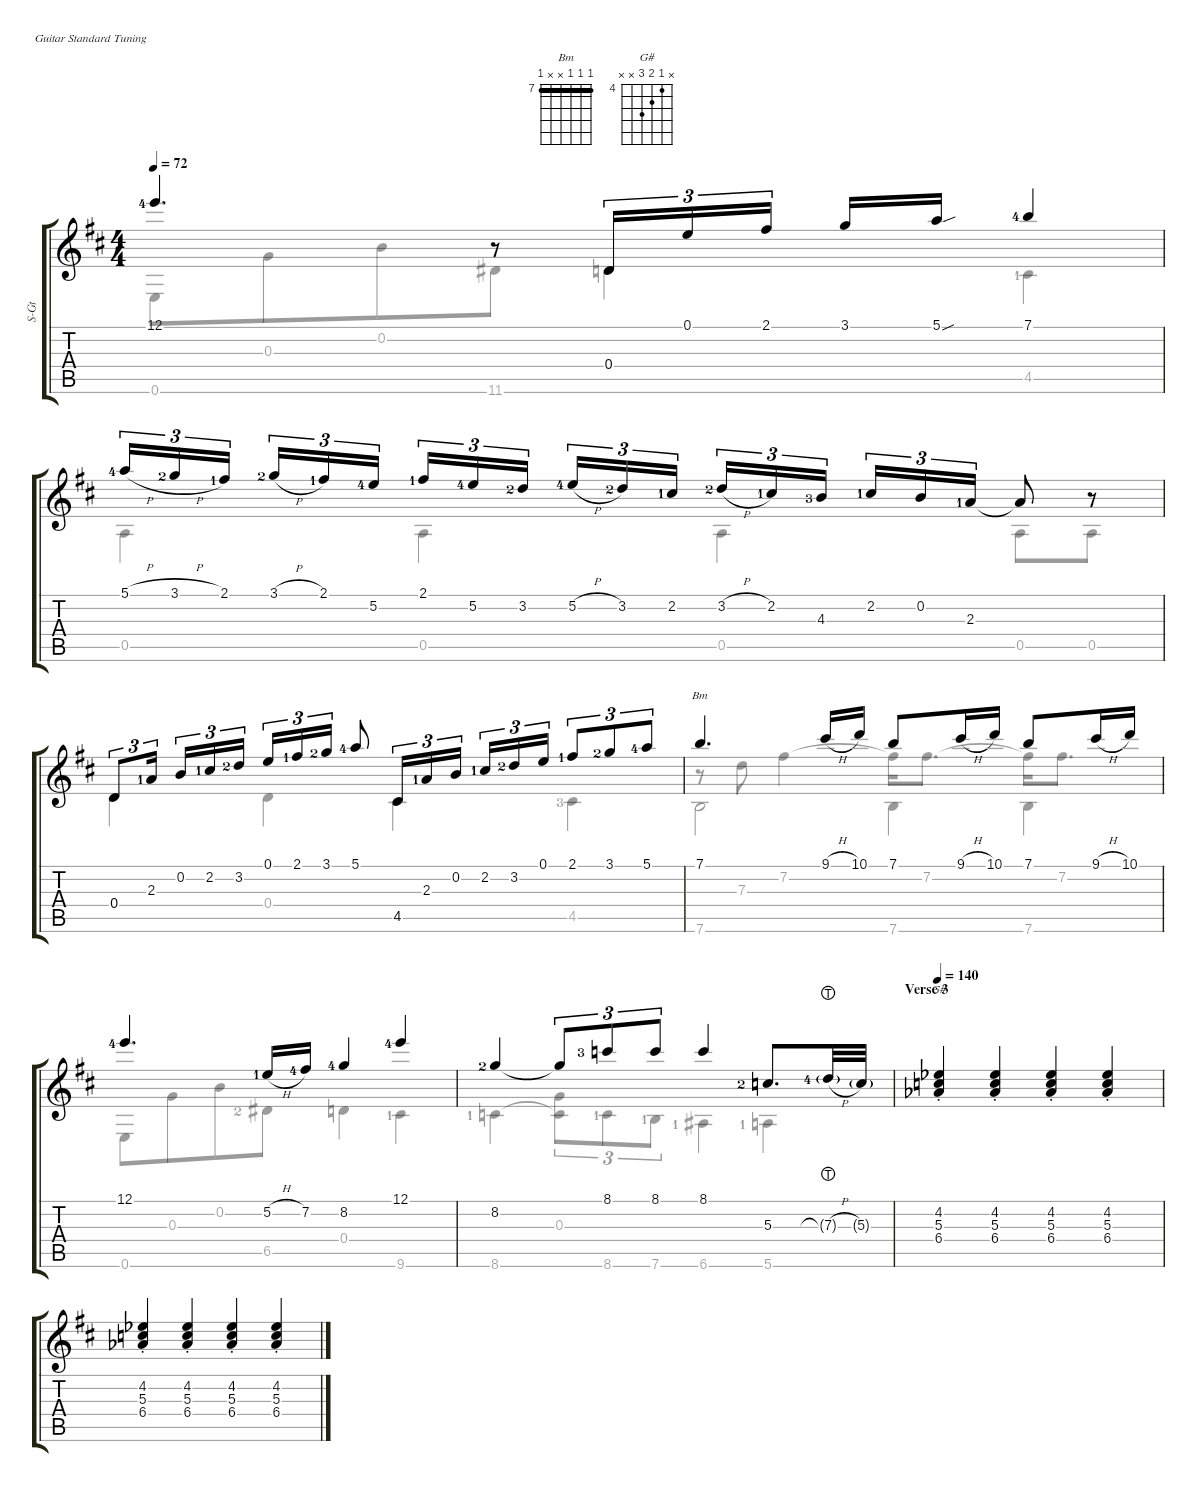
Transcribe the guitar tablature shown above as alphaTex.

\defaultSystemsLayout 4
\hideDynamics
\bracketExtendMode groupsimilarinstruments
\otherSystemsTrackNameOrientation horizontal
\defaultBarNumberDisplay Hide
\track ("Classic Guitar\n" "S-Gt") {instrument acousticguitarnylon}
\staff {score tabs}
\tuning (E4 B3 G3 D3 A2 E2)
\chord ("Bm" 7 7 7 x x 7) {firstfret 7 barre (7 7 7)}
\chord ("G#" x 4 5 6 x x) {firstfret 4}
\voice
\ts (4 4)
\tempo 72
\clef g2
\scale
0.97039
\ks d
12.1{lf 5 acc forcenatural}.4{d dy mf beam Up} r.8{beam Up} 0.4{acc forcenatural}.16{tu (3 2) beam Up} 0.1{acc forcenatural}.16{tu (3 2) beam Up} 2.1{acc #}.16{tu (3 2) beam Up} 3.1{acc forcenatural}.16{beam Up} 5.1{sou acc forcenatural}.16{beam Up} 7.1{lf 5 acc forcenatural}.4{beam Up} |
\scale
1.04282 5.1{h lf 5 acc forcenatural}.16{tu (3 2) beam Up} 3.1{h lf 3 acc forcenatural}.16{tu (3 2) beam Up} 2.1{lf 2 acc #}.16{tu (3 2) beam Up} 3.1{h lf 3 acc forcenatural}.16{tu (3 2) beam Up} 2.1{lf 2 acc #}.16{tu (3 2) beam Up} 5.2{lf 5 acc forcenatural}.16{tu (3 2) beam Up} 2.1{lf 2 acc #}.16{tu (3 2) beam Up} 5.2{lf 5 acc forcenatural}.16{tu (3 2) beam Up} 3.2{lf 3 acc forcenatural}.16{tu (3 2) beam Up} 5.2{h lf 5 acc forcenatural}.16{tu (3 2) beam Up} 3.2{lf 3 acc forcenatural}.16{tu (3 2) beam Up} 2.2{lf 2 acc #}.16{tu (3 2) beam Up} 3.2{h lf 3 acc forcenatural}.16{tu (3 2) beam Up} 2.2{lf 2 acc #}.16{tu (3 2) beam Up} 4.3{lf 4 acc forcenatural}.16{tu (3 2) beam Up} 2.2{lf 2 acc #}.16{tu (3 2) beam Up} 0.2{acc forcenatural}.16{tu (3 2) beam Up} 2.3{lf 2 acc forcenatural}.16{tu (3 2) beam Up} 2.3{t acc forcenatural}.8{beam Up} r.8{beam Up} |
\scale
1.09045 0.4{acc forcenatural}.8{tu (3 2) beam Up} 2.3{lf 2 acc forcenatural}.16{tu (3 2) beam Up} 0.2{acc forcenatural}.16{tu (3 2) beam Up} 2.2{lf 2 acc #}.16{tu (3 2) beam Up} 3.2{lf 3 acc forcenatural}.16{tu (3 2) beam Up} 0.1{acc forcenatural}.16{tu (3 2) beam Up} 2.1{lf 2 acc #}.16{tu (3 2) beam Up} 3.1{lf 3 acc forcenatural}.16{tu (3 2) beam Up} 5.1{lf 5 acc forcenatural}.8{beam Up} 4.5{acc #}.16{tu (3 2) beam Up} 2.3{lf 2 acc forcenatural}.16{tu (3 2) beam Up} 0.2{acc forcenatural}.16{tu (3 2) beam Up} 2.2{lf 2 acc #}.16{tu (3 2) beam Up} 3.2{lf 3 acc forcenatural}.16{tu (3 2) beam Up} 0.1{acc forcenatural}.16{tu (3 2) beam Up} 2.1{lf 2 acc #}.8{tu (3 2) beam Up} 3.1{lf 3 acc forcenatural}.8{tu (3 2) beam Up} 5.1{lf 5 acc forcenatural}.8{tu (3 2) beam Up} |
\scale
0.909553 7.1{acc forcenatural}.4{d ch "Bm" beam Up} 9.1{h acc #}.16{beam Up} 10.1{acc forcenatural}.16{beam Up} 7.1{acc forcenatural}.8{beam Up} 9.1{h acc #}.16{beam Up} 10.1{acc forcenatural}.16{beam Up} 7.1{acc forcenatural}.8{beam Up} 9.1{h acc #}.16{beam Up} 10.1{acc forcenatural}.16{beam Up} |
\scale
1.07269 12.1{lf 5 acc forcenatural}.4{d beam Up} 5.2{h lf 2 acc forcenatural}.16{beam Up} 7.2{lf 5 acc #}.16{beam Up} 8.2{lf 5 acc forcenatural}.4{beam Up} 12.1{lf 5 acc forcenatural}.4{beam Up} |
\scale
0.927308 8.2{lf 3 acc forcenatural}.4{beam Up} 8.2{t acc forcenatural}.8{tu (3 2) beam Up} 8.1{lf 4 acc forcenatural}.8{tu (3 2) beam Up} 8.1{acc forcenatural}.8{tu (3 2) beam Up} 8.1{acc forcenatural}.4{beam Up} 5.3{lf 3 acc forcenatural}.8{d beam Up} 7.3{h lht g lf 5 acc forcenatural}.32{beam Up} 5.3{g acc forcenatural}.32{beam Up} |
\section ("" "Verse 3")
\tempo 140
\scale
0.980175 (4.2{st acc b} 5.3{st acc forcenatural} 6.4{st acc b}).4{ch "G#" beam Up beam merge} (4.2{st acc b} 5.3{st acc forcenatural} 6.4{st acc b}).4{beam Up beam merge} (4.2{st acc b} 5.3{st acc forcenatural} 6.4{st acc b}).4{beam Up beam merge} (4.2{st acc b} 5.3{st acc forcenatural} 6.4{st acc b}).4{beam Up beam merge} |
(4.2{st acc b} 5.3{st acc forcenatural} 6.4{st acc b}).4{beam Up beam merge} (4.2{st acc b} 5.3{st acc forcenatural} 6.4{st acc b}).4{beam Up beam merge} (4.2{st acc b} 5.3{st acc forcenatural} 6.4{st acc b}).4{beam Up beam merge} (4.2{st acc b} 5.3{st acc forcenatural} 6.4{st acc b}).4{beam Up}
\voice
\clef g2
\ottava regular
\simile none
\scale
0.97039
\ks d
0.6{acc forcenatural}.8{dy mf beam Down beam merge} 0.3{acc forcenatural}.8{beam Down beam merge} 0.2{acc forcenatural}.8{beam Down} 11.6{acc #}.8{beam Down} 0.4{acc forcenatural}.4{beam Down} 4.5{lf 2 acc #}.4{beam Down} |
\scale
1.04282 0.5{acc forcenatural}.4{beam Down} 0.5{acc forcenatural}.4{beam Down} 0.5{acc forcenatural}.4{beam Down} 0.5{acc forcenatural}.8{beam Down} 0.5{acc forcenatural}.8{beam Down} |
\scale
1.09045 0.4{acc forcenatural}.4{beam Down} 0.4{acc forcenatural}.4{beam Down} 4.5{acc #}.4{beam Down} 4.5{lf 4 acc #}.4{beam Down} |
\scale
0.909553 r.8{beam Down} 7.3{acc forcenatural}.8{beam Down} 7.2{acc #}.4{beam Down} 7.2{t acc #}.16{beam Down} 7.2{acc #}.8{d beam Down} 7.2{t acc #}.16{beam Down} 7.2{acc #}.8{d beam Down} |
\scale
1.07269 0.6{acc forcenatural}.8{beam Down beam merge} 0.3{acc forcenatural}.8{beam Down beam merge} 0.2{acc forcenatural}.8{beam Down} 6.5{lf 3 acc #}.8{beam Down} 0.4{acc forcenatural}.4{beam Down} 9.6{lf 2 acc #}.4{beam Down} |
\scale
0.927308 8.6{lf 2 acc forcenatural}.4{beam Down} (0.3{acc forcenatural} 8.6{t acc forcenatural}).8{tu (3 2) beam Down} 8.6{lf 2 acc forcenatural}.8{tu (3 2) beam Down} 7.6{lf 2 acc forcenatural}.8{tu (3 2) beam Down} 6.6{lf 2 acc #}.4{beam Down} 5.6{lf 2 acc forcenatural}.4{beam Down} |
\scale
0.980175 |
\voice
\clef g2
\ottava regular
\simile none
\scale
0.97039
\ks d
|
\scale
1.04282 |
\scale
1.09045 |
\scale
0.909553 |
\scale
1.07269 |
\scale
0.927308 |
\scale
0.980175 |
\voice
\clef g2
\ottava regular
\simile none
\scale
0.97039
\ks d
|
\scale
1.04282 |
\scale
1.09045 |
\scale
0.909553 7.6{acc forcenatural}.2{beam Down} 7.6{acc forcenatural}.4{beam Down} 7.6{acc forcenatural}.4{beam Down} |
\scale
1.07269 |
\scale
0.927308 |
\scale
0.980175 |
